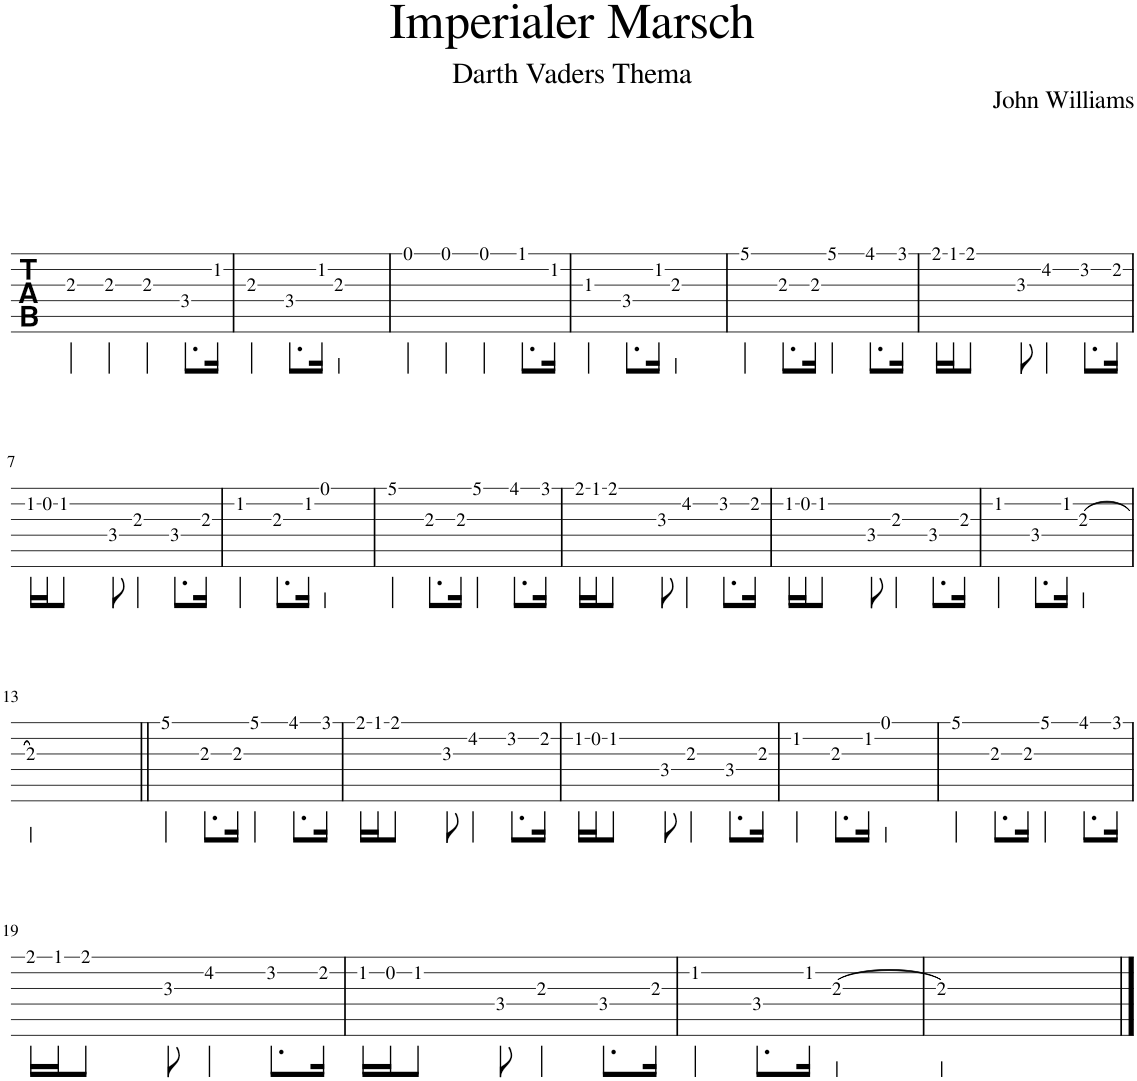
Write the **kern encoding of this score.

**kern
*part1
*staff1
*I"Guitar
*I'Guit.
*stria6
*
*k[]
*M4/4
=1
4A\
4A\
4A\
8.Fn\L
16cn\Jk
=2
4A\
8.Fn\L
16cn\Jk
2A\
=3
4e\
4e\
4e\
8.fn\L
16cn\Jk
=4
4G#X\
8.Fn\L
16cn\Jk
2A\
=5
4a\
8.A\L
16A\Jk
4a\
8.g#X\L
16gn\Jk
=6
16f#\LL
16fn\J
8f#X\J
8r
8A#X\
4d#X\
8.dn\L
16c#\Jk
!!LO:LB:g=z
=7
16cn\LL
16B\J
8c\J
8r
8Fn\
4A\
8.F\L
16A\Jk
=8
4cn\
8.A\L
16c\Jk
2e\
=9
4a\
8.A\L
16A\Jk
4a\
8.g#X\L
16gn\Jk
=10
16f#\LL
16fn\J
8f#X\J
8r
8A#X\
4d#X\
8.dn\L
16c#\Jk
=11
16cn\LL
16B\J
8c\J
8r
8Fn\
4A\
8.F\L
16A\Jk
=12
4cn\
8.Fn\L
16c\Jk
[2A\
!!LO:LB:g=z
=13
2A\]
2r
=14||
4a\
8.A\L
16A\Jk
4a\
8.g#X\L
16gn\Jk
=15
16f#\LL
16fn\J
8f#X\J
8r
8A#X\
4d#X\
8.dn\L
16c#\Jk
=16
16cn\LL
16B\J
8c\J
8r
8Fn\
4A\
8.F\L
16A\Jk
=17
4cn\
8.A\L
16c\Jk
2e\
=18
4a\
8.A\L
16A\Jk
4a\
8.g#X\L
16gn\Jk
!!LO:LB:g=z
=19
16f#\LL
16fn\J
8f#X\J
8r
8A#X\
4d#X\
8.dn\L
16c#\Jk
=20
16cn\LL
16B\J
8c\J
8r
8Fn\
4A\
8.F\L
16A\Jk
=21
4cn\
8.Fn\L
16c\Jk
[2A\
=22
2A\]
2r
==
*-
